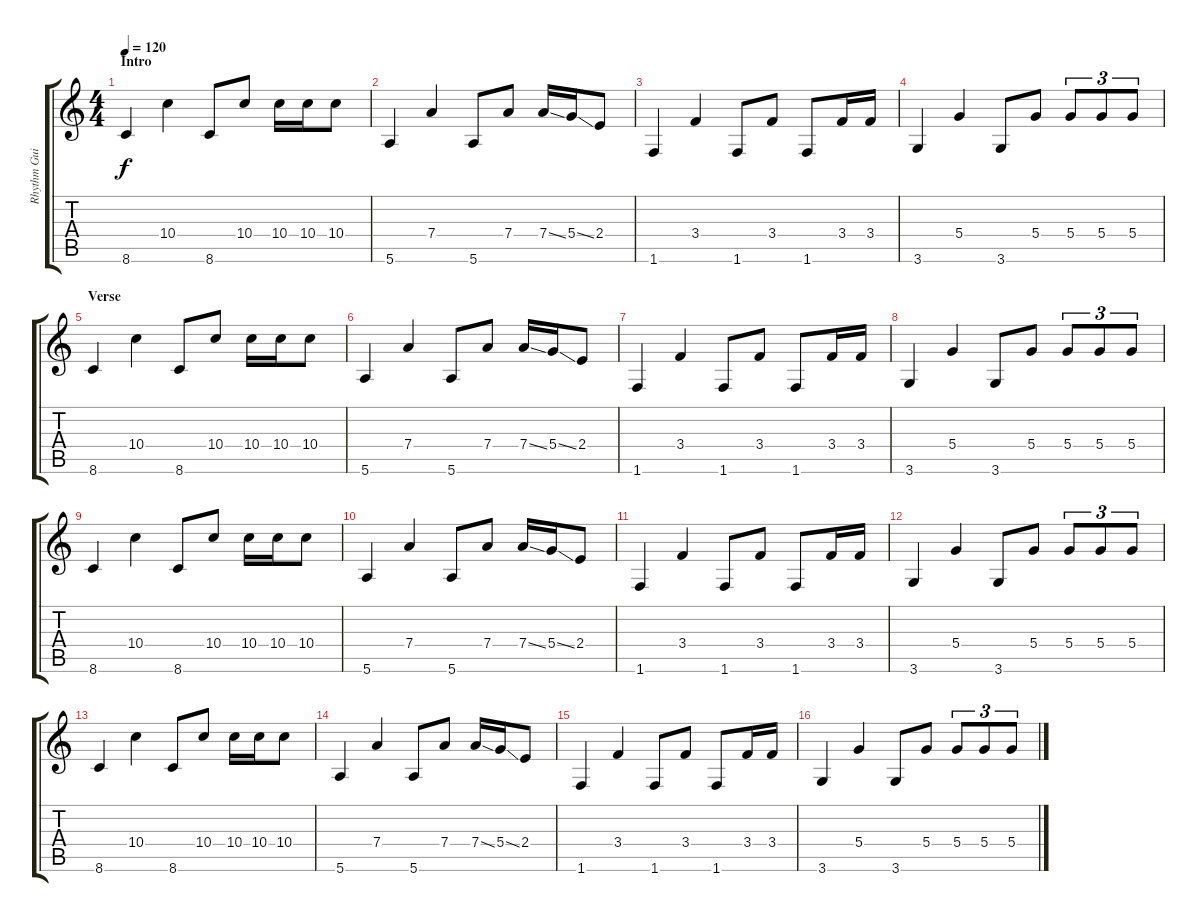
\track ("Rhythm Guitar - [Jach]" "Rhythm Gui") {instrument distortionguitar}
\staff {score tabs}
\tuning (E4 B3 G3 D3 A2 E2) {hide}
\ts (4 4)
\section ("" "Intro")
\tempo 120
\clef g2
\ks c
8.6.4{dy f instrument distortionguitar} 10.4.4 8.6.8 10.4.8 10.4.16 10.4.16 10.4.8 |
5.6.4 7.4.4 5.6.8 7.4.8 7.4{ss}.16 5.4{ss}.16 2.4.8 |
1.6.4 3.4.4 1.6.8 3.4.8 1.6.8 3.4.16 3.4.16 |
3.6.4 5.4.4 3.6.8 5.4.8 5.4.8{tu (3 2)} 5.4.8{tu (3 2)} 5.4.8{tu (3 2)} |
\section ("" "Verse")
8.6.4 10.4.4 8.6.8 10.4.8 10.4.16 10.4.16 10.4.8 |
5.6.4 7.4.4 5.6.8 7.4.8 7.4{ss}.16 5.4{ss}.16 2.4.8 |
1.6.4 3.4.4 1.6.8 3.4.8 1.6.8 3.4.16 3.4.16 |
3.6.4 5.4.4 3.6.8 5.4.8 5.4.8{tu (3 2)} 5.4.8{tu (3 2)} 5.4.8{tu (3 2)} |
8.6.4 10.4.4 8.6.8 10.4.8 10.4.16 10.4.16 10.4.8 |
5.6.4 7.4.4 5.6.8 7.4.8 7.4{ss}.16 5.4{ss}.16 2.4.8 |
1.6.4 3.4.4 1.6.8 3.4.8 1.6.8 3.4.16 3.4.16 |
3.6.4 5.4.4 3.6.8 5.4.8 5.4.8{tu (3 2)} 5.4.8{tu (3 2)} 5.4.8{tu (3 2)} |
8.6.4 10.4.4 8.6.8 10.4.8 10.4.16 10.4.16 10.4.8 |
5.6.4 7.4.4 5.6.8 7.4.8 7.4{ss}.16 5.4{ss}.16 2.4.8 |
1.6.4 3.4.4 1.6.8 3.4.8 1.6.8 3.4.16 3.4.16 |
3.6.4 5.4.4 3.6.8 5.4.8 5.4.8{tu (3 2)} 5.4.8{tu (3 2)} 5.4.8{tu (3 2)}
